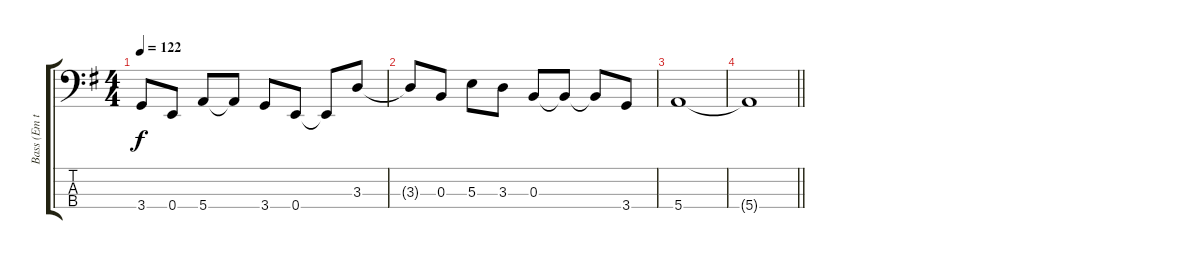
\track ("Bass (Em tuning)" "Bass (Em t") {instrument electricbasspick}
\staff {score tabs}
\tuning (G2 E2 B1 E1) {hide}
\ts (4 4)
\tempo 122
\clef f4
\ks g
3.4{t}.8{dy f} 0.4.8 5.4.8 5.4{t}.8 3.4.8 0.4.8 0.4{t}.8 3.3.8 |
3.3{t}.8 0.3.8 5.3.8 3.3.8 0.3.8 0.3{t}.8 0.3{t}.8 3.4.8 |
5.4.1 |
\barLineRight lightlight
5.4{t}.1
